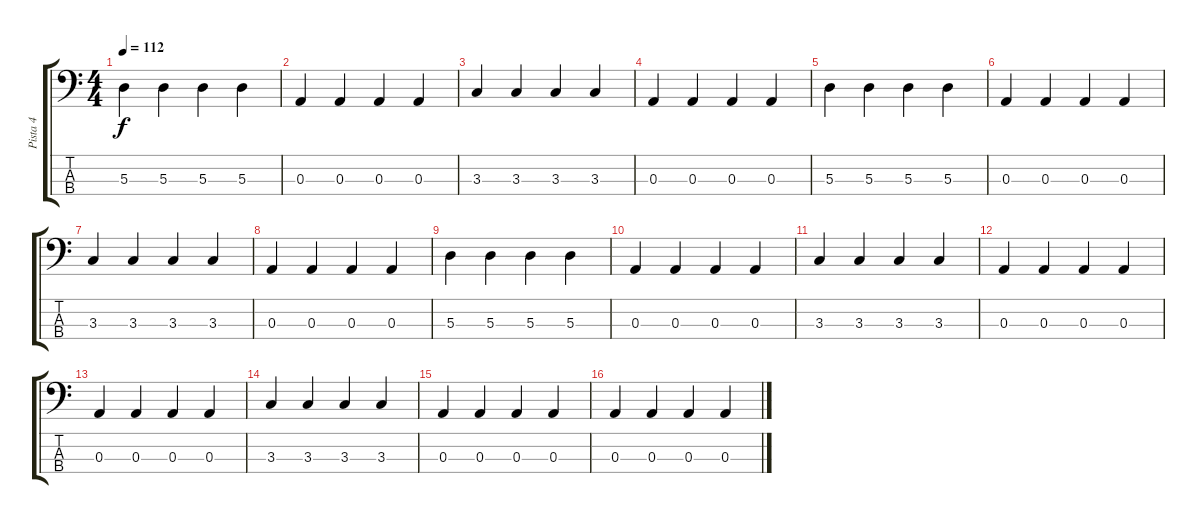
\track ("Pista 4" "Pista 4") {instrument electricbassfinger}
\staff {score tabs}
\tuning (G2 D2 A1 E1) {hide}
\ts (4 4)
\tempo 112
\clef f4
\ks c
5.3.4{dy f} 5.3.4 5.3.4 5.3.4 |
0.3.4 0.3.4 0.3.4 0.3.4 |
3.3.4 3.3.4 3.3.4 3.3.4 |
0.3.4 0.3.4 0.3.4 0.3.4 |
5.3.4 5.3.4 5.3.4 5.3.4 |
0.3.4 0.3.4 0.3.4 0.3.4 |
3.3.4 3.3.4 3.3.4 3.3.4 |
0.3.4 0.3.4 0.3.4 0.3.4 |
5.3.4 5.3.4 5.3.4 5.3.4 |
0.3.4 0.3.4 0.3.4 0.3.4 |
3.3.4 3.3.4 3.3.4 3.3.4 |
0.3.4 0.3.4 0.3.4 0.3.4 |
0.3.4 0.3.4 0.3.4 0.3.4 |
3.3.4 3.3.4 3.3.4 3.3.4 |
0.3.4 0.3.4 0.3.4 0.3.4 |
0.3.4 0.3.4 0.3.4 0.3.4
